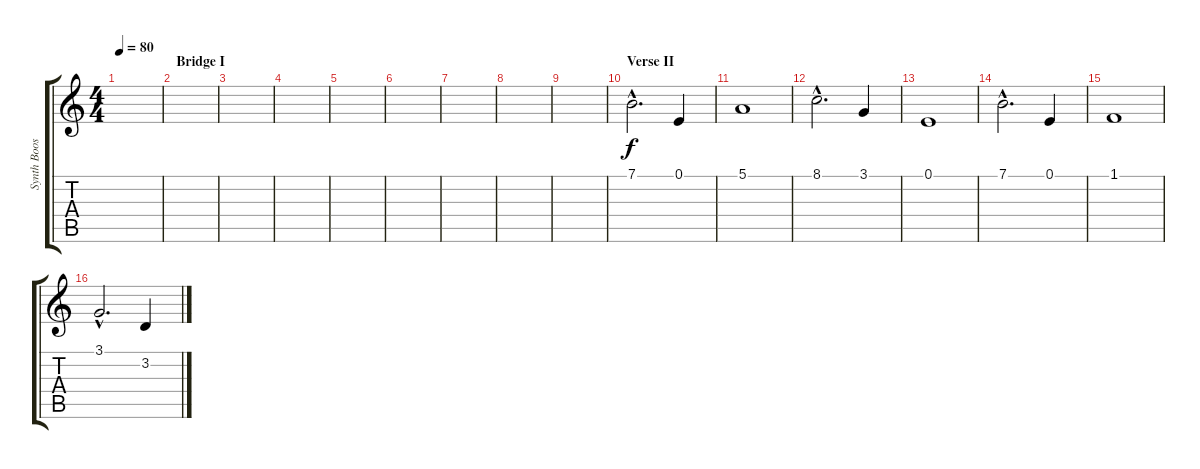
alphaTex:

\track ("Synth Boost" "Synth Boos") {instrument pad2warm}
\staff {score tabs}
\tuning (E4 B3 G3 D3 A2 E2) {hide}
\ts (4 4)
\tempo 80
\clef g2
\ks c
|
\section ("" "Bridge I")
|
|
|
|
|
|
|
|
\section ("" "Verse II")
7.1{hac}.2{d} 0.1.4 |
5.1.1 |
8.1{hac}.2{d} 3.1.4 |
0.1.1 |
7.1{hac}.2{d} 0.1.4 |
1.1.1 |
3.1{hac}.2{d} 3.2.4
